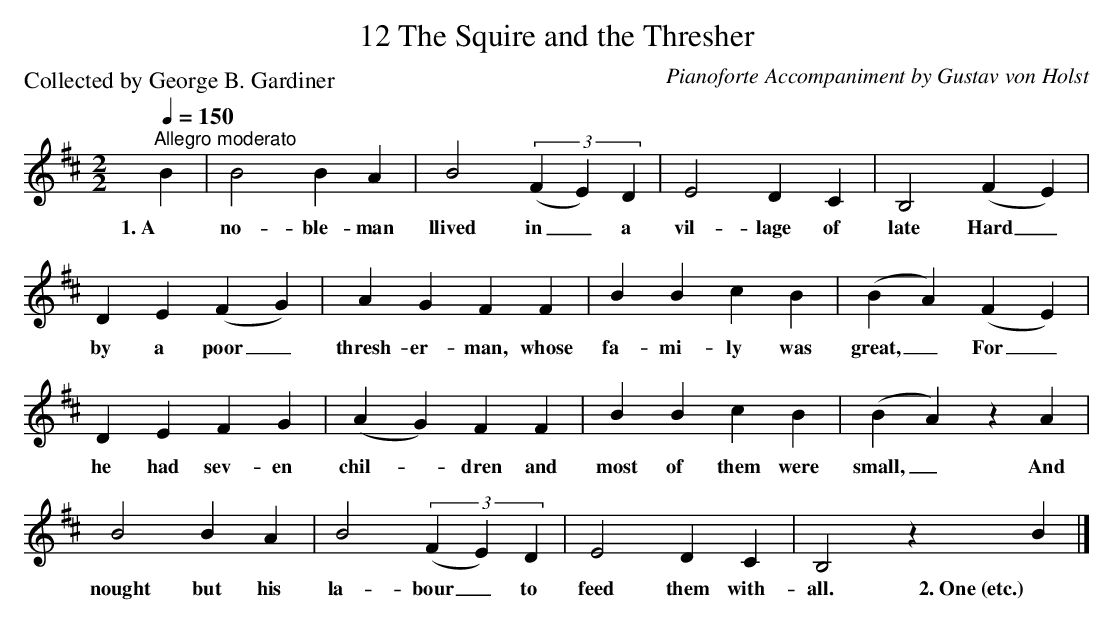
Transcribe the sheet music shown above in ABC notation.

X:1
T:12 The Squire and the Thresher
C:Pianoforte Accompaniment by Gustav von Holst
P:Collected by George B. Gardiner
L:1/4
Q:1/4=150
M:2/2
K:Baeo
"^Allegro moderato " B | B2 B A | B2 (3(F E) D | E2 D C | B,2 (F E) |$ D E (F G) | A G F F |
w: 1. A|no- ble- man|llived in _ a|vil- lage of|late Hard _|by a poor _|thresh- er- man, whose|
B B c B | (B A) (F E) |$ D E F G | (A G) F F | B B c B | (B A) z A |$ B2 B A | B2 (3(F E) D |
w: fa- mi- ly was|great, _ For _|he had sev- en|chil- * dren and|most of them were|small, _ And|nought but his|la- bour _ to|
E2 D C | B,2 z B |]
w: feed them with-|all. 2. One (etc.)|
